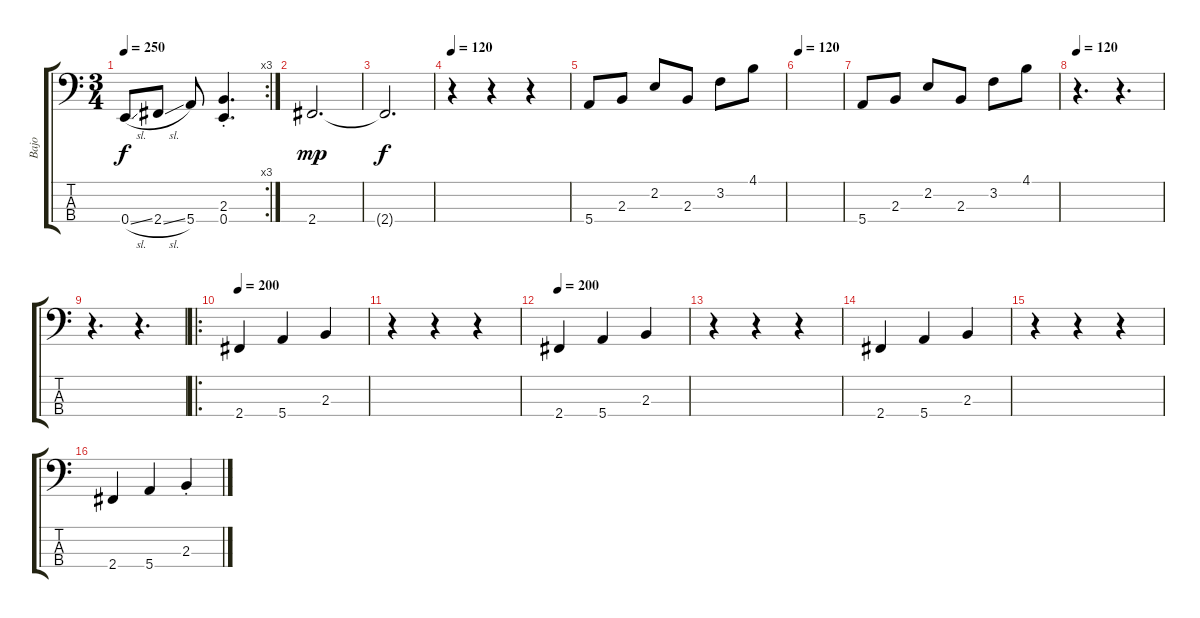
\track ("Bajo" "Bajo") {instrument electricbassfinger}
\staff {score tabs}
\tuning (G2 D2 A1 E1) {hide}
\rc 3
\ts (3 4)
\tempo 250
\clef f4
\ks c
0.4{sl}.8{dy f} 2.4{sl}.8 5.4.8 (2.3{st} 0.4{st}).4{d} |
2.4.2{d dy mp} |
2.4{t}.2{d dy f} |
\tempo 120
r.4 r.4 r.4 |
5.4.8 2.3.8 2.2.8 2.3.8 3.2.8 4.1.8 |
\tempo 120
|
5.4.8 2.3.8 2.2.8 2.3.8 3.2.8 4.1.8 |
\tempo 120
r.4{d} r.4{d} |
r.4{d} r.4{d} |
\ro
\tempo 200
2.4.4 5.4.4 2.3.4 |
r.4 r.4 r.4 |
\tempo 200
2.4.4 5.4.4 2.3.4 |
r.4 r.4 r.4 |
2.4.4 5.4.4 2.3.4 |
r.4 r.4 r.4 |
2.4.4 5.4.4 2.3{st}.4
